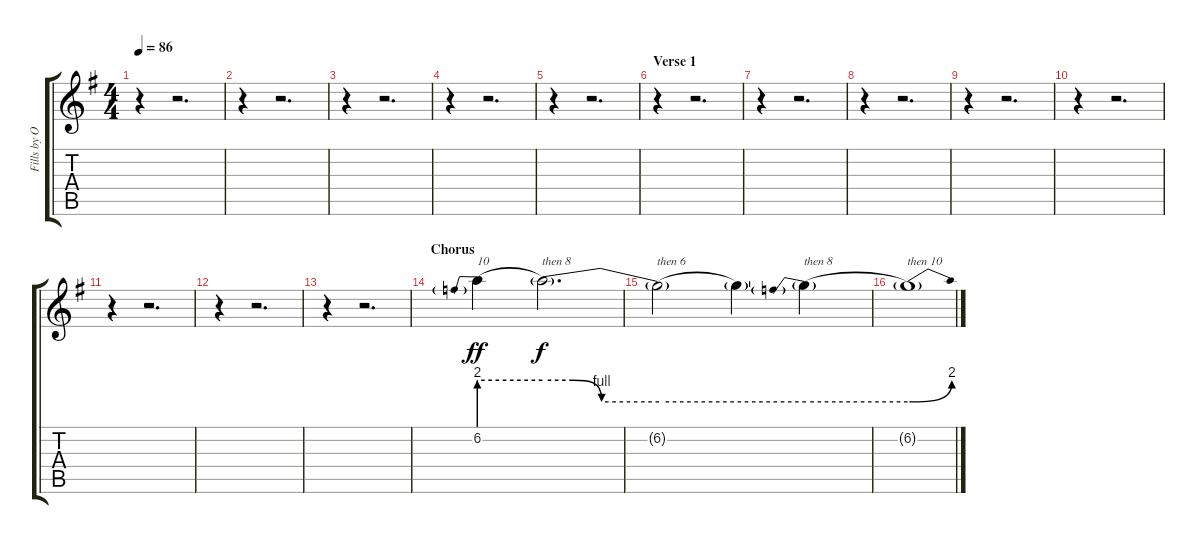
\track ("Fills by Other Guitars" "Fills by O") {instrument overdrivenguitar}
\staff {score tabs}
\tuning (E4 B3 G3 D3 A2 D2) {hide}
\ts (4 4)
\tempo 86
\clef g2
\ks g
r.4{dy ff} r.2{d} |
r.4 r.2{d} |
r.4 r.2{d} |
r.4 r.2{d} |
r.4 r.2{d} |
\section ("" "Verse 1")
r.4 r.2{d} |
r.4 r.2{d} |
r.4 r.2{d} |
r.4 r.2{d} |
r.4 r.2{d} |
r.4 r.2{d} |
r.4 r.2{d} |
r.4 r.2{d} |
\section ("" "Chorus")
6.2{be (prebend 0 8 60 8)}.4{txt "10" volume 12} 6.2{be (custom 0 8 15 8 30 4 60 4) t}.2{d txt "then 8" dy f} |
6.2{be (hold 0 4 60 4) t}.2{txt "then 6" volume 12} 6.2{t}.4 6.2{be (prebend 0 4 60 4) t}.4{txt "then 8" volume 10} |
6.2{be (bend 0 4 60 8) t}.1{txt "then 10" volume 10}
